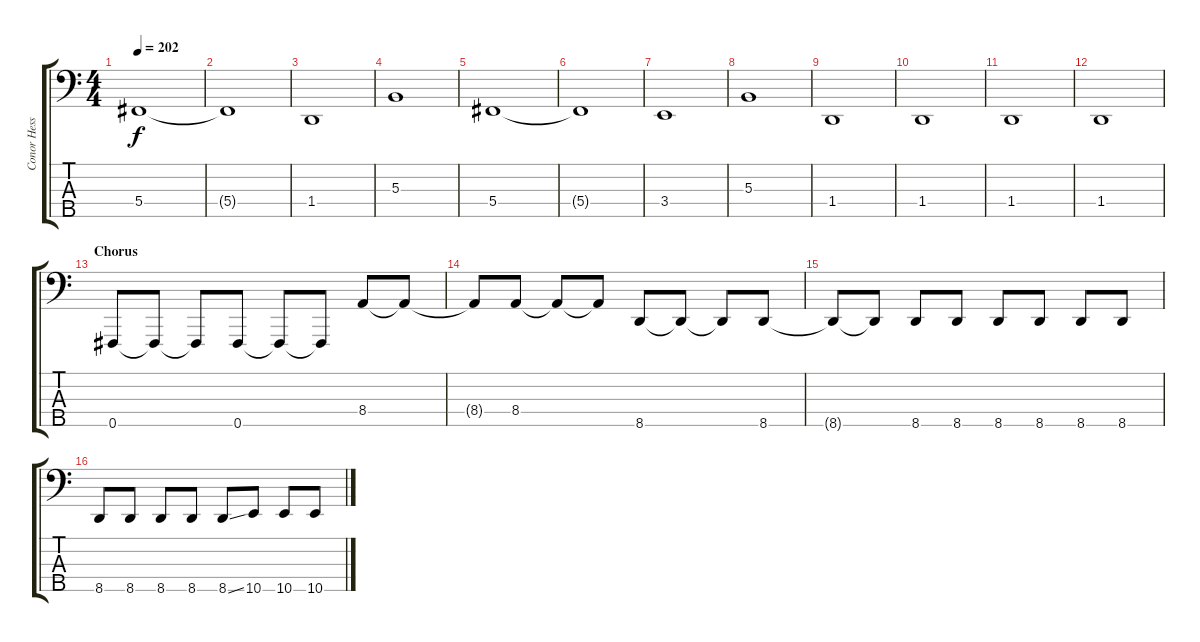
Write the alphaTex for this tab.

\track ("Conor Hesse" "Conor Hess") {instrument slapbass1}
\staff {score tabs}
\tuning (E2 B1 Gb1 Db1 Gb0) {hide}
\ts (4 4)
\tempo 202
\clef f4
\ks c
5.4.1{dy f} |
5.4{t}.1 |
1.4.1 |
5.3.1 |
5.4.1 |
5.4{t}.1 |
3.4.1 |
5.3.1 |
1.4.1 |
1.4.1 |
1.4.1 |
1.4.1 |
\section ("" "Chorus")
0.5.8 0.5{t}.8 0.5{t}.8 0.5.8 0.5{t}.8 0.5{t}.8 8.4.8 8.4{t}.8 |
8.4{t}.8 8.4.8 8.4{t}.8 8.4{t}.8 8.5.8 8.5{t}.8 8.5{t}.8 8.5.8 |
8.5{t}.8 8.5{t}.8 8.5.8 8.5.8 8.5.8 8.5.8 8.5.8 8.5.8 |
8.5.8 8.5.8 8.5.8 8.5.8 8.5{ss}.8 10.5.8 10.5.8 10.5.8
